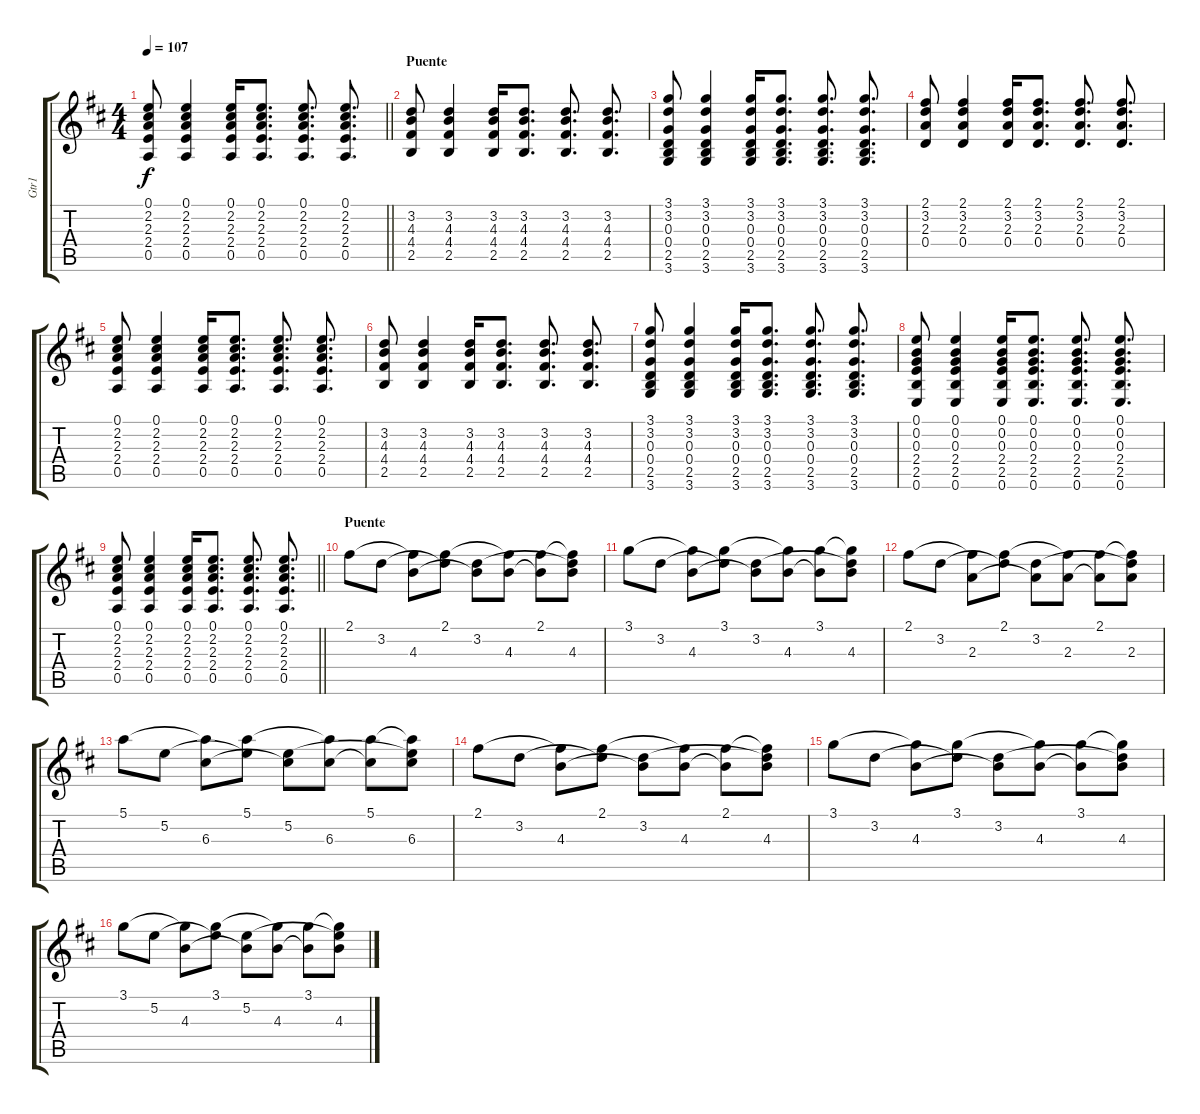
\track ("Gtr1" "Gtr1") {instrument acousticguitarsteel}
\staff {score tabs}
\tuning (E4 B3 G3 D3 A2 E2) {hide}
\ts (4 4)
\tempo 107
\clef g2
\barLineRight lightlight
\ks d
(0.1 2.2 2.3 2.4 0.5).8{dy f} (0.1 2.2 2.3 2.4 0.5).4 (0.1 2.2 2.3 2.4 0.5).16 (0.1 2.2 2.3 2.4 0.5).8{d} (0.1 2.2 2.3 2.4 0.5).8{d} (0.1 2.2 2.3 2.4 0.5).8{d} |
\section ("" "Puente")
(3.2 4.3 4.4 2.5).8 (3.2 4.3 4.4 2.5).4 (3.2 4.3 4.4 2.5).16 (3.2 4.3 4.4 2.5).8{d} (3.2 4.3 4.4 2.5).8{d} (3.2 4.3 4.4 2.5).8{d} |
(3.1 3.2 0.3 0.4 2.5 3.6).8 (3.1 3.2 0.3 0.4 2.5 3.6).4 (3.1 3.2 0.3 0.4 2.5 3.6).16 (3.1 3.2 0.3 0.4 2.5 3.6).8{d} (3.1 3.2 0.3 0.4 2.5 3.6).8{d} (3.1 3.2 0.3 0.4 2.5 3.6).8{d} |
(2.1 3.2 2.3 0.4).8 (2.1 3.2 2.3 0.4).4 (2.1 3.2 2.3 0.4).16 (2.1 3.2 2.3 0.4).8{d} (2.1 3.2 2.3 0.4).8{d} (2.1 3.2 2.3 0.4).8{d} |
(0.1 2.2 2.3 2.4 0.5).8 (0.1 2.2 2.3 2.4 0.5).4 (0.1 2.2 2.3 2.4 0.5).16 (0.1 2.2 2.3 2.4 0.5).8{d} (0.1 2.2 2.3 2.4 0.5).8{d} (0.1 2.2 2.3 2.4 0.5).8{d} |
(3.2 4.3 4.4 2.5).8 (3.2 4.3 4.4 2.5).4 (3.2 4.3 4.4 2.5).16 (3.2 4.3 4.4 2.5).8{d} (3.2 4.3 4.4 2.5).8{d} (3.2 4.3 4.4 2.5).8{d} |
(3.1 3.2 0.3 0.4 2.5 3.6).8 (3.1 3.2 0.3 0.4 2.5 3.6).4 (3.1 3.2 0.3 0.4 2.5 3.6).16 (3.1 3.2 0.3 0.4 2.5 3.6).8{d} (3.1 3.2 0.3 0.4 2.5 3.6).8{d} (3.1 3.2 0.3 0.4 2.5 3.6).8{d} |
(0.1 0.2 0.3 2.4 2.5 0.6).8 (0.1 0.2 0.3 2.4 2.5 0.6).4 (0.1 0.2 0.3 2.4 2.5 0.6).16 (0.1 0.2 0.3 2.4 2.5 0.6).8{d} (0.1 0.2 0.3 2.4 2.5 0.6).8{d} (0.1 0.2 0.3 2.4 2.5 0.6).8{d} |
\barLineRight lightlight
(0.1 2.2 2.3 2.4 0.5).8 (0.1 2.2 2.3 2.4 0.5).4 (0.1 2.2 2.3 2.4 0.5).16 (0.1 2.2 2.3 2.4 0.5).8{d} (0.1 2.2 2.3 2.4 0.5).8{d} (0.1 2.2 2.3 2.4 0.5).8{d} |
\section ("" "Puente")
2.1.8 3.2.8 (2.1{t} 4.3).8 (2.1 3.2{t}).8 (3.2 4.3{t}).8 (2.1{t} 4.3).8 (2.1 4.3{t}).8 (2.1{t} 3.2{t} 4.3).8 |
3.1.8 3.2.8 (3.1{t} 4.3).8 (3.1 3.2{t}).8 (3.2 4.3{t}).8 (3.1{t} 4.3).8 (3.1 4.3{t}).8 (3.1{t} 3.2{t} 4.3).8 |
2.1.8 3.2.8 (2.1{t} 2.3).8 (2.1 3.2{t}).8 (3.2 2.3{t}).8 (2.1{t} 2.3).8 (2.1 2.3{t}).8 (2.1{t} 3.2{t} 2.3).8 |
5.1.8 5.2.8 (5.1{t} 6.3).8 (5.1 5.2{t}).8 (5.2 6.3{t}).8 (5.1{t} 6.3).8 (5.1 6.3{t}).8 (5.1{t} 5.2{t} 6.3).8 |
2.1.8 3.2.8 (2.1{t} 4.3).8 (2.1 3.2{t}).8 (3.2 4.3{t}).8 (2.1{t} 4.3).8 (2.1 4.3{t}).8 (2.1{t} 3.2{t} 4.3).8 |
3.1.8 3.2.8 (3.1{t} 4.3).8 (3.1 3.2{t}).8 (3.2 4.3{t}).8 (3.1{t} 4.3).8 (3.1 4.3{t}).8 (3.1{t} 3.2{t} 4.3).8 |
3.1.8 5.2.8 (3.1{t} 4.3).8 (3.1 5.2{t}).8 (5.2 4.3{t}).8 (3.1{t} 4.3).8 (3.1 4.3{t}).8 (3.1{t} 5.2{t} 4.3).8
